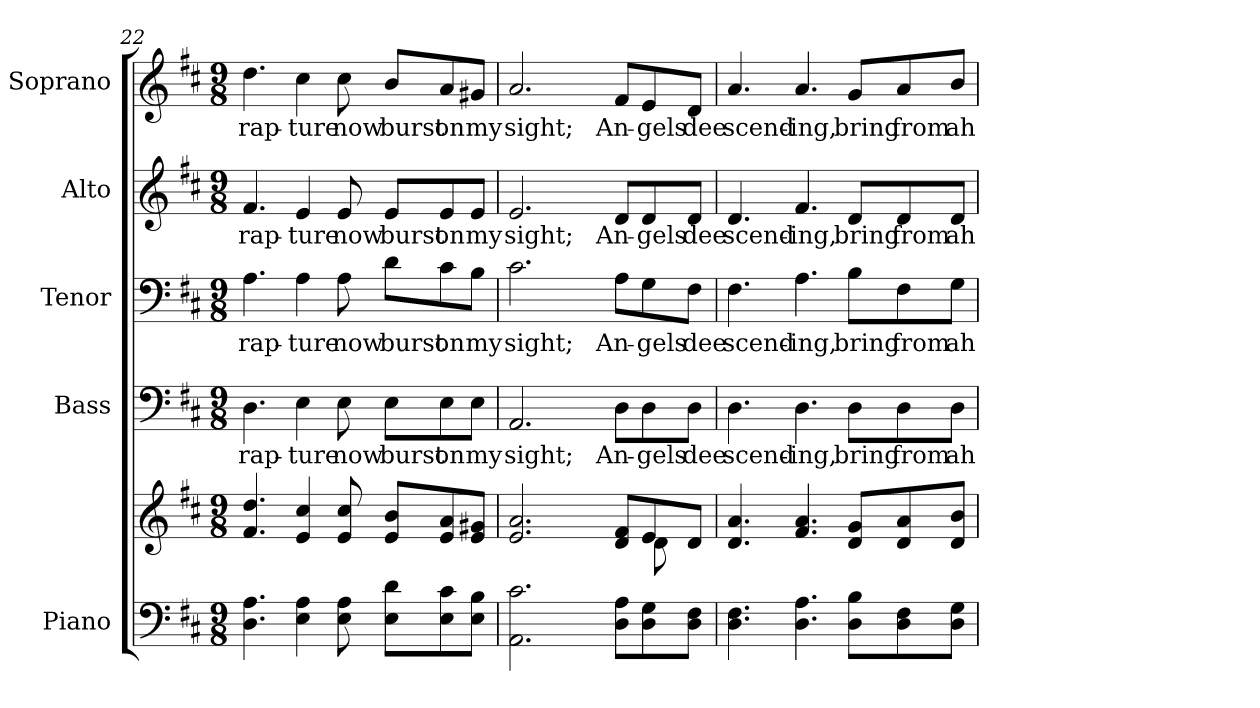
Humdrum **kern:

**kern	**kern	**kern	**text	**kern	**text	**kern	**text	**kern	**text
*part5	*part5	*part4	*part4	*part3	*part3	*part2	*part2	*part1	*part1
*staff6	*staff5	*staff4	*staff4	*staff3	*staff3	*staff2	*staff2	*staff1	*staff1
*I"Piano	*	*I"Bass	*	*I"Tenor	*	*I"Alto	*	*I"Soprano	*
*I'Pno.	*	*I'B.	*	*I'T.	*	*I'A.	*	*I'S.	*
*clefF4	*clefG2	*clefF4	*	*clefF4	*	*clefG2	*	*clefG2	*
*k[f#c#]	*k[f#c#]	*k[f#c#]	*	*k[f#c#]	*	*k[f#c#]	*	*k[f#c#]	*
*D:	*D:	*D:	*	*D:	*	*D:	*	*D:	*
*M9/8	*M9/8	*M9/8	*	*M9/8	*	*M9/8	*	*M9/8	*
=22	=22	=22	=22	=22	=22	=22	=22	=22	=22
!	!	!	!LO:LY:b:color=#000000	!	!	!	!	!	!
!	!	!	!	!	!LO:LY:b:color=#000000	!	!	!	!
!	!	!	!	!	!	!	!LO:LY:b:color=#000000	!	!
!	!	!	!	!	!	!	!	!	!LO:LY:b:color=#000000
4.Di\ 4.Ai	4.f#i/ 4.ddi	4.Di\	rap-	4.Ai\	rap-	4.f#i/	rap-	4.ddi\	rap-
!	!	!	!LO:LY:b:color=#000000	!	!	!	!	!	!
!	!	!	!	!	!LO:LY:b:color=#000000	!	!	!	!
!	!	!	!	!	!	!	!LO:LY:b:color=#000000	!	!
!	!	!	!	!	!	!	!	!	!LO:LY:b:color=#000000
4Ei\ 4Ai	4ei/ 4cc#i	4Ei\	-ture	4Ai\	-ture	4ei/	-ture	4cc#i\	-ture
!	!	!	!LO:LY:b:color=#000000	!	!	!	!	!	!
!	!	!	!	!	!LO:LY:b:color=#000000	!	!	!	!
!	!	!	!	!	!	!	!LO:LY:b:color=#000000	!	!
!	!	!	!	!	!	!	!	!	!LO:LY:b:color=#000000
8Ei\ 8Ai	8ei/ 8cc#i	8Ei\	now	8Ai\	now	8ei/	now	8cc#i\	now
!	!	!	!LO:LY:b:color=#000000	!	!	!	!	!	!
!	!	!	!	!	!LO:LY:b:color=#000000	!	!	!	!
!	!	!	!	!	!	!	!LO:LY:b:color=#000000	!	!
!	!	!	!	!	!	!	!	!	!LO:LY:b:color=#000000
8Ei\ 8di\L	8ei/ 8bi/L	8Ei\L	burst	8di\L	burst	8ei/L	burst	8bi/L	burst
!	!	!	!LO:LY:b:color=#000000	!	!	!	!	!	!
!	!	!	!	!	!LO:LY:b:color=#000000	!	!	!	!
!	!	!	!	!	!	!	!LO:LY:b:color=#000000	!	!
!	!	!	!	!	!	!	!	!	!LO:LY:b:color=#000000
8Ei\ 8c#i\	8ei/ 8ai/	8Ei\	on	8c#i\	on	8ei/	on	8ai/	on
!	!	!	!LO:LY:b:color=#000000	!	!	!	!	!	!
!	!	!	!	!	!LO:LY:b:color=#000000	!	!	!	!
!	!	!	!	!	!	!	!LO:LY:b:color=#000000	!	!
!	!	!	!	!	!	!	!	!	!LO:LY:b:color=#000000
8Ei\ 8Bi\J	8ei/ 8g#Xi/J	8Ei\J	my	8Bi\J	my	8ei/J	my	8g#Xi/J	my
!!LO:PB:g=z
=23	=23	=23	=23	=23	=23	=23	=23	=23	=23
*	*^	*	*	*	*	*	*	*	*
!	!	!	!	!LO:LY:b:color=#000000	!	!	!	!	!	!
!	!	!	!	!	!	!LO:LY:b:color=#000000	!	!	!	!
!	!	!	!	!	!	!	!	!LO:LY:b:color=#000000	!	!
!	!	!	!	!	!	!	!	!	!	!LO:LY:b:color=#000000
2.AAi\ 2.c#i	2.ei/ 2.ai	4.ryy	2.AAi/	sight;	2.c#i\	sight;	2.ei/	sight;	2.ai/	sight;
.	.	4.ryy	.	.	.	.	.	.	.	.
!	!	!	!	!LO:LY:b:color=#000000	!	!	!	!	!	!
!	!	!	!	!	!	!LO:LY:b:color=#000000	!	!	!	!
!	!	!	!	!	!	!	!	!LO:LY:b:color=#000000	!	!
!	!	!	!	!	!	!	!	!	!	!LO:LY:b:color=#000000
8Di\ 8Ai\L	8di/ 8f#i/L	8ryy	8Di\L	An-	8Ai\L	An-	8di/L	An-	8f#i/L	An-
!	!	!	!	!LO:LY:b:color=#000000	!	!	!	!	!	!
!	!	!	!	!	!	!LO:LY:b:color=#000000	!	!	!	!
!	!	!	!	!	!	!	!	!LO:LY:b:color=#000000	!	!
!	!	!	!	!	!	!	!	!	!	!LO:LY:b:color=#000000
8Di\ 8Gi\	8ei/	8di\	8Di\	-gels	8Gi\	-gels	8di/	-gels	8ei/	-gels
!	!	!	!	!LO:LY:b:color=#000000	!	!	!	!	!	!
!	!	!	!	!	!	!LO:LY:b:color=#000000	!	!	!	!
!	!	!	!	!	!	!	!	!LO:LY:b:color=#000000	!	!
!	!	!	!	!	!	!	!	!	!	!LO:LY:b:color=#000000
8Di\ 8F#i\J	8di/J	8ryy	8Di\J	dee	8F#i\J	dee	8di/J	dee	8di/J	dee
*	*v	*v	*	*	*	*	*	*	*	*
=24	=24	=24	=24	=24	=24	=24	=24	=24	=24
*	*^	*	*	*	*	*	*	*	*
!	!	!	!	!LO:LY:b:color=#000000	!	!	!	!	!	!
*	*v	*v	*	*	*	*	*	*	*	*
*	*^	*	*	*	*	*	*	*	*
!	!	!	!	!	!	!LO:LY:b:color=#000000	!	!	!	!
*	*v	*v	*	*	*	*	*	*	*	*
*	*^	*	*	*	*	*	*	*	*
!	!	!	!	!	!	!	!	!LO:LY:b:color=#000000	!	!
*	*v	*v	*	*	*	*	*	*	*	*
*	*^	*	*	*	*	*	*	*	*
!	!	!	!	!	!	!	!	!	!	!LO:LY:b:color=#000000
*	*v	*v	*	*	*	*	*	*	*	*
4.Di\ 4.F#i	4.di/ 4.ai	4.Di\	scend-	4.F#i\	scend-	4.di/	scend-	4.ai/	scend-
!	!	!	!LO:LY:b:color=#000000	!	!	!	!	!	!
!	!	!	!	!	!LO:LY:b:color=#000000	!	!	!	!
!	!	!	!	!	!	!	!LO:LY:b:color=#000000	!	!
!	!	!	!	!	!	!	!	!	!LO:LY:b:color=#000000
4.Di\ 4.Ai	4.f#i/ 4.ai	4.Di\	-ing,	4.Ai\	-ing,	4.f#i/	-ing,	4.ai/	-ing,
!	!	!	!LO:LY:b:color=#000000	!	!	!	!	!	!
!	!	!	!	!	!LO:LY:b:color=#000000	!	!	!	!
!	!	!	!	!	!	!	!LO:LY:b:color=#000000	!	!
!	!	!	!	!	!	!	!	!	!LO:LY:b:color=#000000
8Di\ 8Bi\L	8di/ 8gi/L	8Di\L	bring	8Bi\L	bring	8di/L	bring	8gi/L	bring
!	!	!	!LO:LY:b:color=#000000	!	!	!	!	!	!
!	!	!	!	!	!LO:LY:b:color=#000000	!	!	!	!
!	!	!	!	!	!	!	!LO:LY:b:color=#000000	!	!
!	!	!	!	!	!	!	!	!	!LO:LY:b:color=#000000
8Di\ 8F#i\	8di/ 8ai/	8Di\	from	8F#i\	from	8di/	from	8ai/	from
!	!	!	!LO:LY:b:color=#000000	!	!	!	!	!	!
!	!	!	!	!	!LO:LY:b:color=#000000	!	!	!	!
!	!	!	!	!	!	!	!LO:LY:b:color=#000000	!	!
!	!	!	!	!	!	!	!	!	!LO:LY:b:color=#000000
8Di\ 8Gi\J	8di/ 8bi/J	8Di\J	ah-	8Gi\J	ah-	8di/J	ah-	8bi/J	ah-
=	=	=	=	=	=	=	=	=	=
*-	*-	*-	*-	*-	*-	*-	*-	*-	*-
